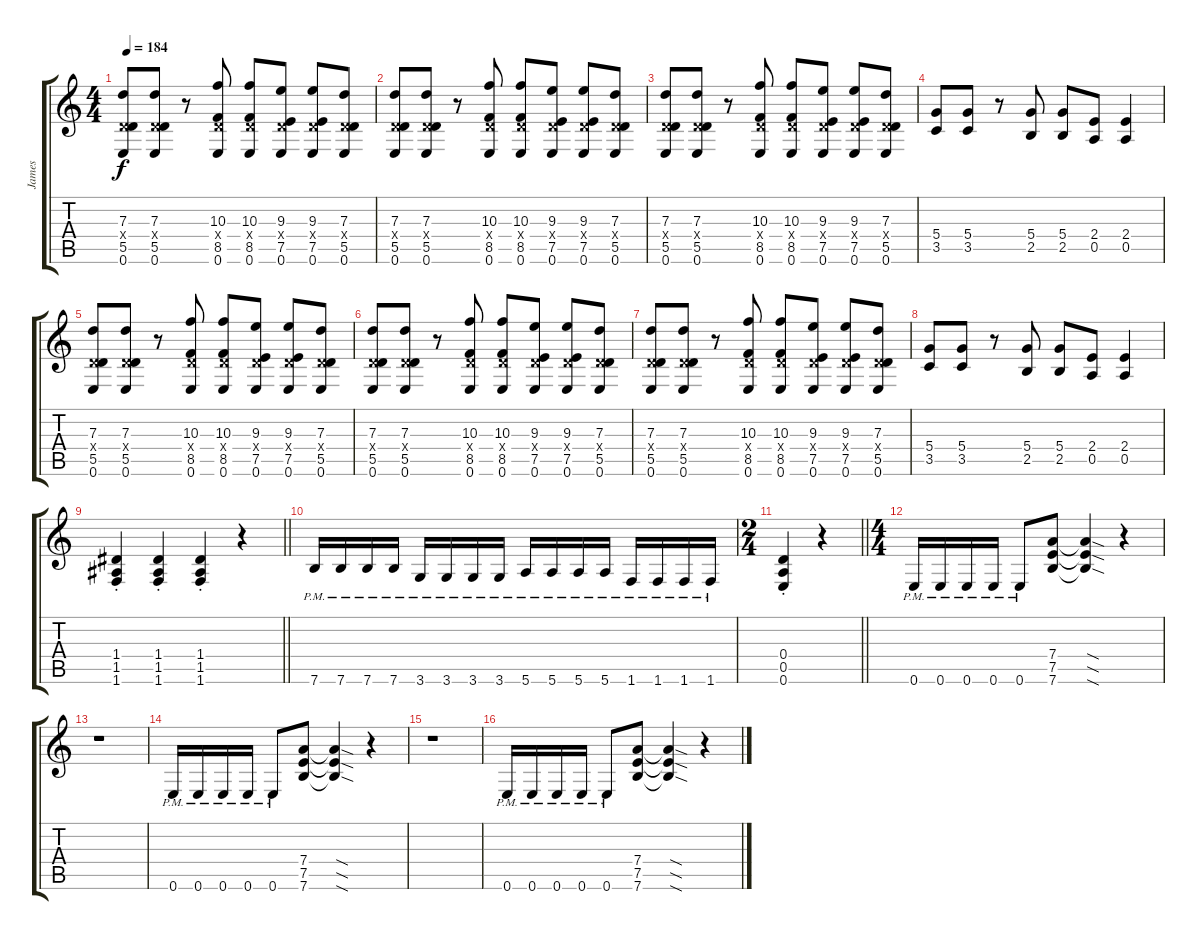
\track ("James" "James") {instrument distortionguitar}
\staff {score tabs}
\tuning (E4 B3 G3 D3 A2 E2) {hide}
\ts (4 4)
\tempo 184
\clef g2
\ks c
(7.3 0.4{x} 5.5 0.6).8{dy f} (7.3 0.4{x} 5.5 0.6).8 r.8 (10.3 0.4{x} 8.5 0.6).8 (10.3 0.4{x} 8.5 0.6).8 (9.3 0.4{x} 7.5 0.6).8 (9.3 0.4{x} 7.5 0.6).8 (7.3 0.4{x} 5.5 0.6).8 |
(7.3 0.4{x} 5.5 0.6).8 (7.3 0.4{x} 5.5 0.6).8 r.8 (10.3 0.4{x} 8.5 0.6).8 (10.3 0.4{x} 8.5 0.6).8 (9.3 0.4{x} 7.5 0.6).8 (9.3 0.4{x} 7.5 0.6).8 (7.3 0.4{x} 5.5 0.6).8 |
(7.3 0.4{x} 5.5 0.6).8 (7.3 0.4{x} 5.5 0.6).8 r.8 (10.3 0.4{x} 8.5 0.6).8 (10.3 0.4{x} 8.5 0.6).8 (9.3 0.4{x} 7.5 0.6).8 (9.3 0.4{x} 7.5 0.6).8 (7.3 0.4{x} 5.5 0.6).8 |
(5.4 3.5).8 (5.4 3.5).8 r.8 (5.4 2.5).8 (5.4 2.5).8 (2.4 0.5).8 (2.4 0.5).4 |
(7.3 0.4{x} 5.5 0.6).8 (7.3 0.4{x} 5.5 0.6).8 r.8 (10.3 0.4{x} 8.5 0.6).8 (10.3 0.4{x} 8.5 0.6).8 (9.3 0.4{x} 7.5 0.6).8 (9.3 0.4{x} 7.5 0.6).8 (7.3 0.4{x} 5.5 0.6).8 |
(7.3 0.4{x} 5.5 0.6).8 (7.3 0.4{x} 5.5 0.6).8 r.8 (10.3 0.4{x} 8.5 0.6).8 (10.3 0.4{x} 8.5 0.6).8 (9.3 0.4{x} 7.5 0.6).8 (9.3 0.4{x} 7.5 0.6).8 (7.3 0.4{x} 5.5 0.6).8 |
(7.3 0.4{x} 5.5 0.6).8 (7.3 0.4{x} 5.5 0.6).8 r.8 (10.3 0.4{x} 8.5 0.6).8 (10.3 0.4{x} 8.5 0.6).8 (9.3 0.4{x} 7.5 0.6).8 (9.3 0.4{x} 7.5 0.6).8 (7.3 0.4{x} 5.5 0.6).8 |
(5.4 3.5).8 (5.4 3.5).8 r.8 (5.4 2.5).8 (5.4 2.5).8 (2.4 0.5).8 (2.4 0.5).4 |
\barLineRight lightlight
(1.4{st} 1.5{st} 1.6{st}).4 (1.4{st} 1.5{st} 1.6{st}).4 (1.4{st} 1.5{st} 1.6{st}).4 r.4 |
7.6{pm}.16 7.6{pm}.16 7.6{pm}.16 7.6{pm}.16 3.6{pm}.16 3.6{pm}.16 3.6{pm}.16 3.6{pm}.16 5.6{pm}.16 5.6{pm}.16 5.6{pm}.16 5.6{pm}.16 1.6{pm}.16 1.6{pm}.16 1.6{pm}.16 1.6{pm}.16 |
\ts (2 4)
\barLineRight lightlight
(0.4{st} 0.5{st} 0.6{st}).4 r.4 |
\ts (4 4)
0.6{pm}.16 0.6{pm}.16 0.6{pm}.16 0.6{pm}.16 0.6{pm}.8 (7.4 7.5 7.6).8 (7.4{sod t} 7.5{sod t} 7.6{sod t}).4 r.4 |
r.1 |
0.6{pm}.16 0.6{pm}.16 0.6{pm}.16 0.6{pm}.16 0.6{pm}.8 (7.4 7.5 7.6).8 (7.4{sod t} 7.5{sod t} 7.6{sod t}).4 r.4 |
r.1 |
0.6{pm}.16 0.6{pm}.16 0.6{pm}.16 0.6{pm}.16 0.6{pm}.8 (7.4 7.5 7.6).8 (7.4{sod t} 7.5{sod t} 7.6{sod t}).4 r.4
